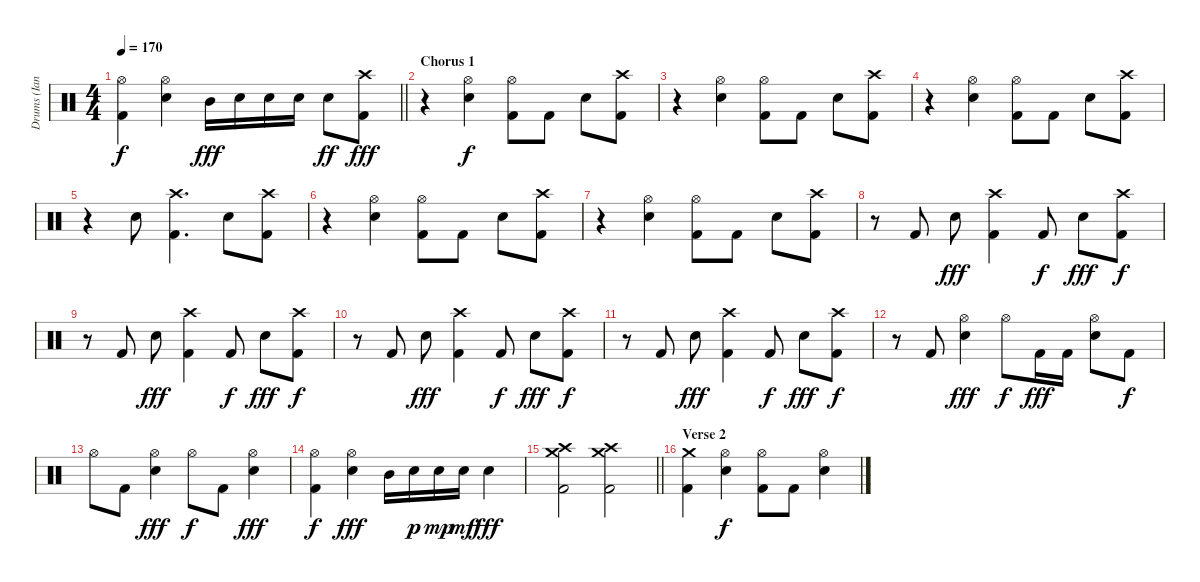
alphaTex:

\track ("Drums (Ian Paice)" "Drums (Ian") {instrument percussion}
\staff {score}
\articulation defaults
\ts (4 4)
\tempo 170
\clef neutral
\barLineRight lightlight
\ks c
("Hi-Hat (open)" "Kick (hit) 2").4{dy f} ("Hi-Hat (open)" "Electric Snare (hit)").4 "Mid Tom (hit)".16{dy fff} "Electric Snare (hit)".16 "Electric Snare (hit)".16 "Electric Snare (hit)".16 "Electric Snare (hit)".8{dy ff} ("Crash high (hit)" "Kick (hit) 2").8{dy fff} |
\section ("" "Chorus 1")
r.4 ("Hi-Hat (open)" "Electric Snare (hit)").4{dy f} ("Hi-Hat (open)" "Kick (hit) 2").8 "Kick (hit) 2".8 "Electric Snare (hit)".8 ("Crash high (hit)" "Kick (hit) 2").8 |
r.4 ("Hi-Hat (open)" "Electric Snare (hit)").4 ("Hi-Hat (open)" "Kick (hit) 2").8 "Kick (hit) 2".8 "Electric Snare (hit)".8 ("Crash high (hit)" "Kick (hit) 2").8 |
r.4 ("Hi-Hat (open)" "Electric Snare (hit)").4 ("Hi-Hat (open)" "Kick (hit) 2").8 "Kick (hit) 2".8 "Electric Snare (hit)".8 ("Crash high (hit)" "Kick (hit) 2").8 |
r.4 "Electric Snare (hit)".8 ("Crash high (hit)" "Kick (hit) 2").4{d} "Electric Snare (hit)".8 ("Crash high (hit)" "Kick (hit) 2").8 |
r.4 ("Hi-Hat (open)" "Electric Snare (hit)").4 ("Hi-Hat (open)" "Kick (hit) 2").8 "Kick (hit) 2".8 "Electric Snare (hit)".8 ("Crash high (hit)" "Kick (hit) 2").8 |
r.4 ("Hi-Hat (open)" "Electric Snare (hit)").4 ("Hi-Hat (open)" "Kick (hit) 2").8 "Kick (hit) 2".8 "Electric Snare (hit)".8 ("Crash high (hit)" "Kick (hit) 2").8 |
r.8 "Kick (hit) 2".8 "Electric Snare (hit)".8{dy fff} ("Crash high (hit)" "Kick (hit) 2").4 "Kick (hit) 2".8{dy f} "Electric Snare (hit)".8{dy fff} ("Crash high (hit)" "Kick (hit) 2").8{dy f} |
r.8 "Kick (hit) 2".8 "Electric Snare (hit)".8{dy fff} ("Crash high (hit)" "Kick (hit) 2").4 "Kick (hit) 2".8{dy f} "Electric Snare (hit)".8{dy fff} ("Crash high (hit)" "Kick (hit) 2").8{dy f} |
r.8 "Kick (hit) 2".8 "Electric Snare (hit)".8{dy fff} ("Crash high (hit)" "Kick (hit) 2").4 "Kick (hit) 2".8{dy f} "Electric Snare (hit)".8{dy fff} ("Crash high (hit)" "Kick (hit) 2").8{dy f} |
r.8 "Kick (hit) 2".8 "Electric Snare (hit)".8{dy fff} ("Crash high (hit)" "Kick (hit) 2").4 "Kick (hit) 2".8{dy f} "Electric Snare (hit)".8{dy fff} ("Crash high (hit)" "Kick (hit) 2").8{dy f} |
r.8 "Kick (hit) 2".8 ("Hi-Hat (open)" "Electric Snare (hit)").4{dy fff} "Hi-Hat (open)".8{dy f} "Kick (hit) 2".16{dy fff} "Kick (hit) 2".16 ("Hi-Hat (open)" "Electric Snare (hit)").8 "Kick (hit) 2".8{dy f} |
"Hi-Hat (open)".8 "Kick (hit) 2".8 ("Hi-Hat (open)" "Electric Snare (hit)").4{dy fff} "Hi-Hat (open)".8{dy f} "Kick (hit) 2".8 ("Hi-Hat (open)" "Electric Snare (hit)").4{dy fff} |
("Hi-Hat (open)" "Kick (hit) 2").4{dy f} ("Hi-Hat (open)" "Electric Snare (hit)").4{dy fff} "Mid Tom (hit)".16 "Electric Snare (hit)".16{dy p} "Electric Snare (hit)".16{dy mp} "Electric Snare (hit)".16{dy mf} "Electric Snare (hit)".4{dy fff} |
\barLineRight lightlight
("Crash medium (hit)" "Crash high (hit)" "Kick (hit) 2").2 ("Crash medium (hit)" "Crash high (hit)" "Kick (hit) 2").2 |
\section ("" "Verse 2")
("Crash medium (hit)" "Kick (hit) 2").4 ("Hi-Hat (open)" "Electric Snare (hit)").4{dy f} ("Hi-Hat (open)" "Kick (hit) 2").8 "Kick (hit) 2".8 ("Hi-Hat (open)" "Electric Snare (hit)").4
